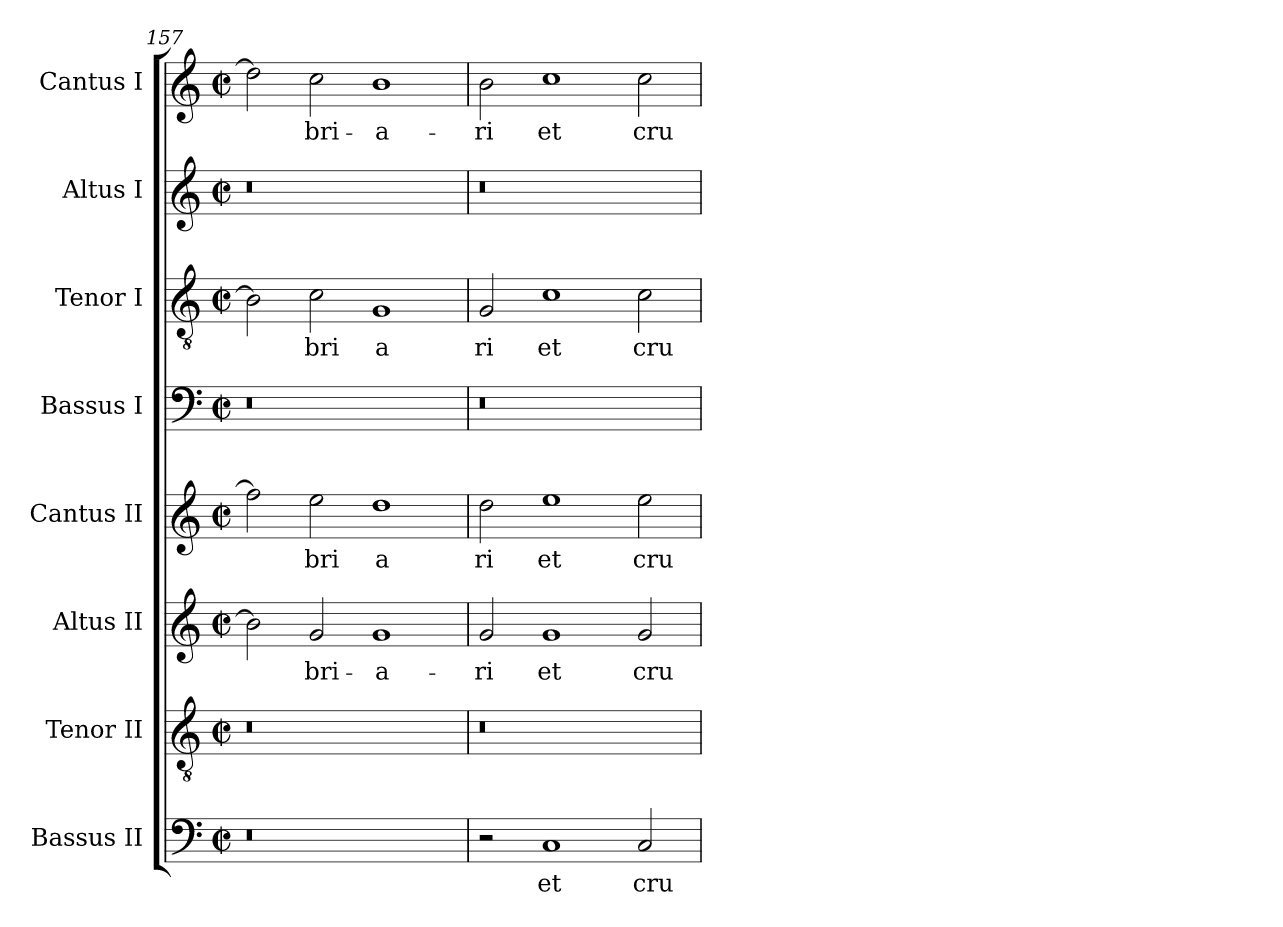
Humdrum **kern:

**kern	**text	**kern	**kern	**text	**kern	**text	**kern	**kern	**text	**kern	**kern	**text
*part8	*part8	*part7	*part6	*part6	*part5	*part5	*part4	*part3	*part3	*part2	*part1	*part1
*staff8	*staff8	*staff7	*staff6	*staff6	*staff5	*staff5	*staff4	*staff3	*staff3	*staff2	*staff1	*staff1
*I"Bassus II	*	*I"Tenor II	*I"Altus II	*	*I"Cantus II	*	*I"Bassus I	*I"Tenor I	*	*I"Altus I	*I"Cantus I	*
*clefF4	*	*clefGv2	*clefG2	*	*clefG2	*	*clefF4	*clefGv2	*	*clefG2	*clefG2	*
*k[]	*	*	*	*	*	*	*	*	*	*	*	*
*C:	*	*	*	*	*	*	*	*	*	*	*	*
*M2/2	*	*M2/2	*M2/2	*	*M2/2	*	*M2/2	*M2/2	*	*M2/2	*M2/2	*
*met(c|)	*	*met(c|)	*met(c|)	*	*met(c|)	*	*met(c|)	*met(c|)	*	*met(c|)	*met(c|)	*
=157	=157	=157	=157	=157	=157	=157	=157	=157	=157	=157	=157	=157
0r	.	0r	2b-\]	.	2ff\]	.	0r	2B-\]	.	0r	2dd\]	.
!	!	!	!	!LO:LY:b:cj	!	!LO:LY:b:cj	!	!	!LO:LY:b:cj	!	!	!LO:LY:b:cj
.	.	.	2g/	-bri-	2ee\	bri	.	2c\	bri	.	2cc\	-bri-
!	!	!	!	!LO:LY:b:cj	!	!LO:LY:b:cj	!	!	!LO:LY:b:cj	!	!	!LO:LY:b:cj
.	.	.	1g	-a-	1dd	a	.	1G	a	.	1b	-a-
=158	=158	=158	=158	=158	=158	=158	=158	=158	=158	=158	=158	=158
!	!	!	!	!LO:LY:b:cj	!	!LO:LY:b:cj	!	!	!LO:LY:b:cj	!	!	!LO:LY:b:cj
2r	.	0r	2g/	-ri	2dd\	ri	0r	2G/	ri	0r	2b\	-ri
!	!LO:LY:b:cj	!	!	!LO:LY:b:cj	!	!LO:LY:b:cj	!	!	!LO:LY:b:cj	!	!	!LO:LY:b:cj
1C	et	.	1g	et	1ee	et	.	1c	et	.	1cc	et
!	!LO:LY:b:cj	!	!	!LO:LY:b:cj	!	!LO:LY:b:cj	!	!	!LO:LY:b:cj	!	!	!LO:LY:b:cj
2C/	cru-	.	2g/	cru-	2ee\	cru	.	2c\	cru	.	2cc\	cru-
=	=	=	=	=	=	=	=	=	=	=	=	=
*-	*-	*-	*-	*-	*-	*-	*-	*-	*-	*-	*-	*-
